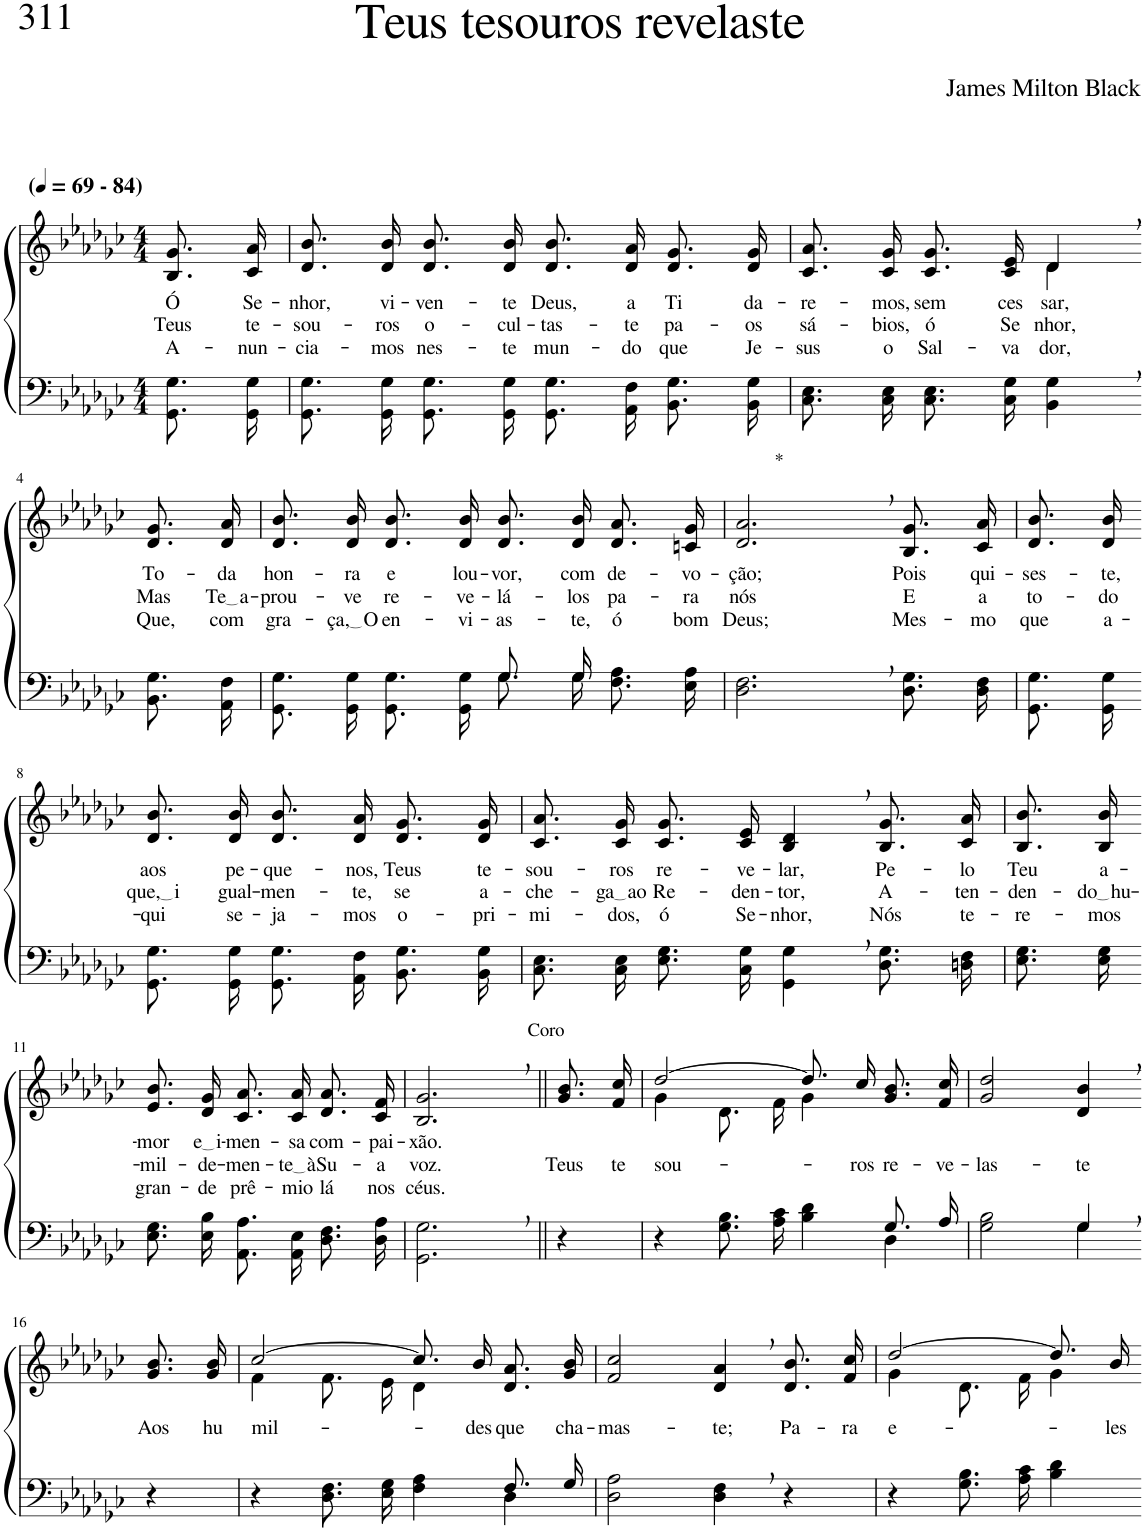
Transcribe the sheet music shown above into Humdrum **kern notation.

**kern	**kern	**text	**text	**text
*part2	*part1	*part1	*part1	*part1
*staff2	*staff1	*staff1	*staff1	*staff1
*I"Parte III e IV	*I"Parte I e II	*	*	*
*clefF4	*clefG2	*	*	*
*Trd-1c-2	*Trd-1c-2	*	*	*
*k[b-e-a-d-g-c-]	*k[b-e-a-d-g-c-]	*	*	*
*M4/4	*M4/4	*	*	*
*MM69	*MM69	*	*	*
=1	=1	=1	=1	=1
!	!LO:TX:a:B:t=(	!	!	!
!	!LO:TX:a:B:t=- 84)	!	!	!
!	!	!LO:LY:b	!LO:LY:b	!LO:LY:b
8.GG-/ 8.G-/L	8.B-/ 8.g-/L	Ó	Teus	A-
!	!	!LO:LY:b	!LO:LY:b	!LO:LY:b
16GG-/ 16G-/Jk	16c-/ 16a-/Jk	Se-	te-	-nun-
=2	=2	=2	=2	=2
!	!	!LO:LY:b	!LO:LY:b	!LO:LY:b
8.GG-/ 8.G-/L	8.d-/ 8.b-/L	-nhor,	-sou-	-cia-
!	!	!LO:LY:b	!LO:LY:b	!LO:LY:b
16GG-/ 16G-/Jk	16d-/ 16b-/Jk	vi-	-ros	-mos
!	!	!LO:LY:b	!LO:LY:b	!LO:LY:b
8.GG-/ 8.G-/L	8.d-/ 8.b-/L	-ven-	o-	nes-
!	!	!LO:LY:b	!LO:LY:b	!LO:LY:b
16GG-/ 16G-/Jk	16d-/ 16b-/Jk	-te	-cul-	-te
!	!	!LO:LY:b	!LO:LY:b	!LO:LY:b
8.GG-/ 8.G-/L	8.d-/ 8.b-/L	Deus,	-tas-	mun-
!	!	!LO:LY:b	!LO:LY:b	!LO:LY:b
16AA-/ 16F/Jk	16d-/ 16a-/Jk	a	-te	-do
!	!	!LO:LY:b	!LO:LY:b	!LO:LY:b
8.BB-\ 8.G-\L	8.d-/ 8.g-/L	Ti	pa-	que
!	!	!LO:LY:b	!LO:LY:b	!LO:LY:b
16BB-\ 16G-\Jk	16d-/ 16g-/Jk	da-	-os	Je-
=3	=3	=3	=3	=3
!	!	!LO:LY:b	!LO:LY:b	!LO:LY:b
*	*^	*	*	*
8.C-\ 8.E-\L	8.c-/ 8.a-/L	2ryy	-re-	sá-	-sus
!	!	!	!LO:LY:b	!LO:LY:b	!LO:LY:b
16C-\ 16E-\Jk	16c-/ 16g-/Jk	.	-mos,	-bios,	o
!	!	!	!LO:LY:b	!LO:LY:b	!LO:LY:b
8.C-\ 8.E-\L	8.c-/ 8.g-/L	.	sem	ó	Sal-
!	!	!	!LO:LY:b	!LO:LY:b	!LO:LY:b
16C-\ 16G-\Jk	16c-/ 16e-/Jk	.	ces-	Se-	-va-
!	!	!	!LO:LY:b	!LO:LY:b	!LO:LY:b
4BB-\, 4G-\,	4d-,/	4d-\	-sar,	-nhor,	-dor,
!!LO:LB:g=z
=4-	=4-	=4-	=4-	=4-	=4-
!	!	!	!LO:LY:b	!LO:LY:b	!LO:LY:b
*	*v	*v	*	*	*
8.BB-\ 8.G-\L	8.d-/ 8.g-/L	To-	Mas	Que,
!	!	!LO:LY:b	!LO:LY:b	!LO:LY:b
16AA-\ 16F\Jk	16d-/ 16a-/Jk	-da	Te a	com
=5	=5	=5	=5	=5
*^	*	*	*	*
!	!	!	!LO:LY:b	!LO:LY:b	!LO:LY:b
2ryy	8.GG-/ 8.G-/L	8.d-/ 8.b-/L	hon-	-prou-	gra-
!	!	!	!LO:LY:b	!LO:LY:b	!LO:LY:b
.	16GG-/ 16G-/Jk	16d-/ 16b-/Jk	-ra	-ve	ça, O
!	!	!	!LO:LY:b	!LO:LY:b	!LO:LY:b
.	8.GG-/ 8.G-/L	8.d-/ 8.b-/L	e	re-	en-
!	!	!	!LO:LY:b	!LO:LY:b	!LO:LY:b
.	16GG-/ 16G-/Jk	16d-/ 16b-/Jk	lou-	-ve-	-vi-
!	!	!	!LO:LY:b	!LO:LY:b	!LO:LY:b
8.G-/L	8.G-\L	8.d-/ 8.b-/L	-vor,	-lá-	-as-
!	!	!	!LO:LY:b	!LO:LY:b	!LO:LY:b
16G-/Jk	16G-\Jk	16d-/ 16b-/Jk	com	-los	-te,
!	!	!	!LO:LY:b	!LO:LY:b	!LO:LY:b
4ryy	8.F\ 8.A-\L	8.d-/ 8.a-/L	de-	pa-	ó
!	!	!	!LO:LY:b	!LO:LY:b	!LO:LY:b
.	16E-\ 16A-\Jk	16cn/ 16g-/Jk	-vo-	-ra	bom
=6	=6	=6	=6	=6	=6
!	!	!LO:TX:a:t=*	!	!	!
!	!	!	!LO:LY:b	!LO:LY:b	!LO:LY:b
*v	*v	*	*	*	*
2.D-\, 2.F\,	2.d-/, 2.a-/,	-ção;	nós	Deus;
!	!	!LO:LY:b	!LO:LY:b	!LO:LY:b
8.D-\ 8.G-\L	8.B-/ 8.g-/L	Pois	E	Mes-
!	!	!LO:LY:b	!LO:LY:b	!LO:LY:b
16D-\ 16F\Jk	16c-/ 16a-/Jk	qui-	a	-mo
=7	=7	=7	=7	=7
!	!	!LO:LY:b	!LO:LY:b	!LO:LY:b
8.GG-/ 8.G-/L	8.d-/ 8.b-/L	-ses-	to-	que
!	!	!LO:LY:b	!LO:LY:b	!LO:LY:b
16GG-/ 16G-/Jk	16d-/ 16b-/Jk	-te,	-do	a-
!!LO:LB:g=z
=8-	=8-	=8-	=8-	=8-
!	!	!LO:LY:b	!LO:LY:b	!LO:LY:b
8.GG-/ 8.G-/L	8.d-/ 8.b-/L	aos	que, i	-qui
!	!	!LO:LY:b	!LO:LY:b	!LO:LY:b
16GG-/ 16G-/Jk	16d-/ 16b-/Jk	pe-	gual-	se-
!	!	!LO:LY:b	!LO:LY:b	!LO:LY:b
8.GG-/ 8.G-/L	8.d-/ 8.b-/L	-que-	-men-	-ja-
!	!	!LO:LY:b	!LO:LY:b	!LO:LY:b
16AA-/ 16F/Jk	16d-/ 16a-/Jk	-nos,	-te,	-mos
!	!	!LO:LY:b	!LO:LY:b	!LO:LY:b
8.BB-\ 8.G-\L	8.d-/ 8.g-/L	Teus	se	o-
!	!	!LO:LY:b	!LO:LY:b	!LO:LY:b
16BB-\ 16G-\Jk	16d-/ 16g-/Jk	te-	a-	-pri-
=9	=9	=9	=9	=9
!	!	!LO:LY:b	!LO:LY:b	!LO:LY:b
8.C-\ 8.E-\L	8.c-/ 8.a-/L	-sou-	-che-	-mi-
!	!	!LO:LY:b	!LO:LY:b	!LO:LY:b
16C-\ 16E-\Jk	16c-/ 16g-/Jk	-ros	ga ao	-dos,
!	!	!LO:LY:b	!LO:LY:b	!LO:LY:b
8.E-\ 8.G-\L	8.c-/ 8.g-/L	re-	Re-	ó
!	!	!LO:LY:b	!LO:LY:b	!LO:LY:b
16C-\ 16G-\Jk	16c-/ 16e-/Jk	-ve-	-den-	Se-
!	!	!LO:LY:b	!LO:LY:b	!LO:LY:b
4GG-\, 4G-\,	4B-/, 4d-/,	-lar,	-tor,	-nhor,
!	!	!LO:LY:b	!LO:LY:b	!LO:LY:b
8.D-\ 8.G-\L	8.B-/ 8.g-/L	Pe-	A-	Nós
!	!	!LO:LY:b	!LO:LY:b	!LO:LY:b
16Dn\ 16F\Jk	16c-/ 16a-/Jk	-lo	-ten-	te-
=10	=10	=10	=10	=10
!	!	!LO:LY:b	!LO:LY:b	!LO:LY:b
8.E-\ 8.G-\L	8.B-/ 8.b-/L	Teu	-den-	-re-
!	!	!LO:LY:b	!LO:LY:b	!LO:LY:b
16E-\ 16G-\Jk	16B-/ 16b-/Jk	a-	do hu	-mos
!!LO:LB:g=z
=11-	=11-	=11-	=11-	=11-
!	!	!LO:LY:b	!LO:LY:b	!LO:LY:b
8.E-\ 8.G-\L	8.e-/ 8.b-/L	-mor	-mil-	gran-
!	!	!LO:LY:b	!LO:LY:b	!LO:LY:b
16E-\ 16B-\Jk	16d-/ 16g-/Jk	e i	-de-	-de
!	!	!LO:LY:b	!LO:LY:b	!LO:LY:b
8.AA-/ 8.A-/L	8.c-/ 8.a-/L	-men-	-men-	prê-
!	!	!LO:LY:b	!LO:LY:b	!LO:LY:b
16AA-/ 16E-/Jk	16c-/ 16a-/Jk	-sa	te à	-mio
!	!	!LO:LY:b	!LO:LY:b	!LO:LY:b
8.D-\ 8.F\L	8.d-/ 8.a-/L	com-	Su-	lá
!	!	!LO:LY:b	!LO:LY:b	!LO:LY:b
16D-\ 16A-\Jk	16c-/ 16f/Jk	-pai-	-a	nos
=12	=12	=12	=12	=12
!	!LO:TX:a:t=Coro	!	!	!
!	!	!LO:LY:b	!LO:LY:b	!LO:LY:b
2.GG-\, 2.G-\,	2.B-/, 2.g-/,	-xão.	voz.	céus.
=13||	=13||	=13||	=13||	=13||
!	!	!	!LO:LY:b	!
4r	8.g-/ 8.b-/L	.	Teus	.
!	!	!	!LO:LY:b	!
.	16f/ 16cc-/Jk	.	te-	.
=14	=14	=14	=14	=14
*^	*^	*	*	*
!	!	!	!	!	!LO:LY:b	!
4r	2.ryy	[2dd-/	4g-\	.	-sou-	.
8.G-\ 8.B-\L	.	.	8.d-\L	.	.	.
16A-\ 16c-\Jk	.	.	16f\Jk	.	.	.
4B-\ 4d-\	.	8.dd-/L]	4g-\	.	.	.
!	!	!	!	!	!LO:LY:b	!
.	.	16cc-/Jk	.	.	-ros	.
!	!	!	!	!	!LO:LY:b	!
8.G-/L	4D-\	8.g-/ 8.b-/L	4ryy	.	re-	.
!	!	!	!	!	!LO:LY:b	!
16A-/Jk	.	16f/ 16cc-/Jk	.	.	-ve-	.
*	*	*v	*v	*	*	*
=15	=15	=15	=15	=15	=15
!	!	!	!	!LO:LY:b	!
2G-\ 2B-\	2ryy	2g-/ 2dd-/	.	-las-	.
!	!	!	!	!LO:LY:b	!
4G-,\	4G-/	4d-/, 4b-/,	.	-te	.
!!LO:LB:g=z
=16-	=16-	=16-	=16-	=16-	=16-
!	!	!	!LO:LY:b	!	!
*v	*v	*	*	*	*
4r	8.g-/ 8.b-/L	-Aos	.	.
!	!	!LO:LY:b	!	!
.	16g-/ 16b-/Jk	hu-	.	.
=17	=17	=17	=17	=17
*^	*^	*	*	*
!	!	!	!	!LO:LY:b	!	!
4r	2.ryy	[2cc-/	4f\	mil-	.	.
8.D-\ 8.F\L	.	.	8.f\L	.	.	.
16E-\ 16G-\Jk	.	.	16e-\Jk	.	.	.
4F\ 4A-\	.	8.cc-/L]	4d-\	.	.	.
!	!	!	!	!LO:LY:b	!	!
.	.	16b-/Jk	.	-des	.	.
!	!	!	!	!LO:LY:b	!	!
8.F/L	4D-\	8.d-/ 8.a-/L	4ryy	que	.	.
!	!	!	!	!LO:LY:b	!	!
16G-/Jk	.	16g-/ 16b-/Jk	.	cha-	.	.
*v	*v	*	*	*	*	*
*	*v	*v	*	*	*
=18	=18	=18	=18	=18
!	!	!LO:LY:b	!	!
2D-\ 2A-\	2f/ 2cc-/	-mas-	.	.
!	!	!LO:LY:b	!	!
4D-\, 4F\,	4d-/, 4a-/,	-te;	.	.
!	!	!LO:LY:b	!	!
4r	8.d-/ 8.b-/L	Pa-	.	.
!	!	!LO:LY:b	!	!
.	16f/ 16cc-/Jk	-ra	.	.
=19	=19	=19	=19	=19
*	*^	*	*	*
!	!	!	!LO:LY:b	!	!
4r	[2dd-/	4g-\	-e-	.	.
8.G-\ 8.B-\L	.	8.d-\L	.	.	.
16A-\ 16c-\Jk	.	16f\Jk	.	.	.
4B-\ 4d-\	8.dd-/L]	4g-\	.	.	.
!	!	!	!LO:LY:b	!	!
.	16b-/Jk	.	-les	.	.
*	*v	*v	*	*	*
=-	=-	=-	=-	=-
*-	*-	*-	*-	*-
